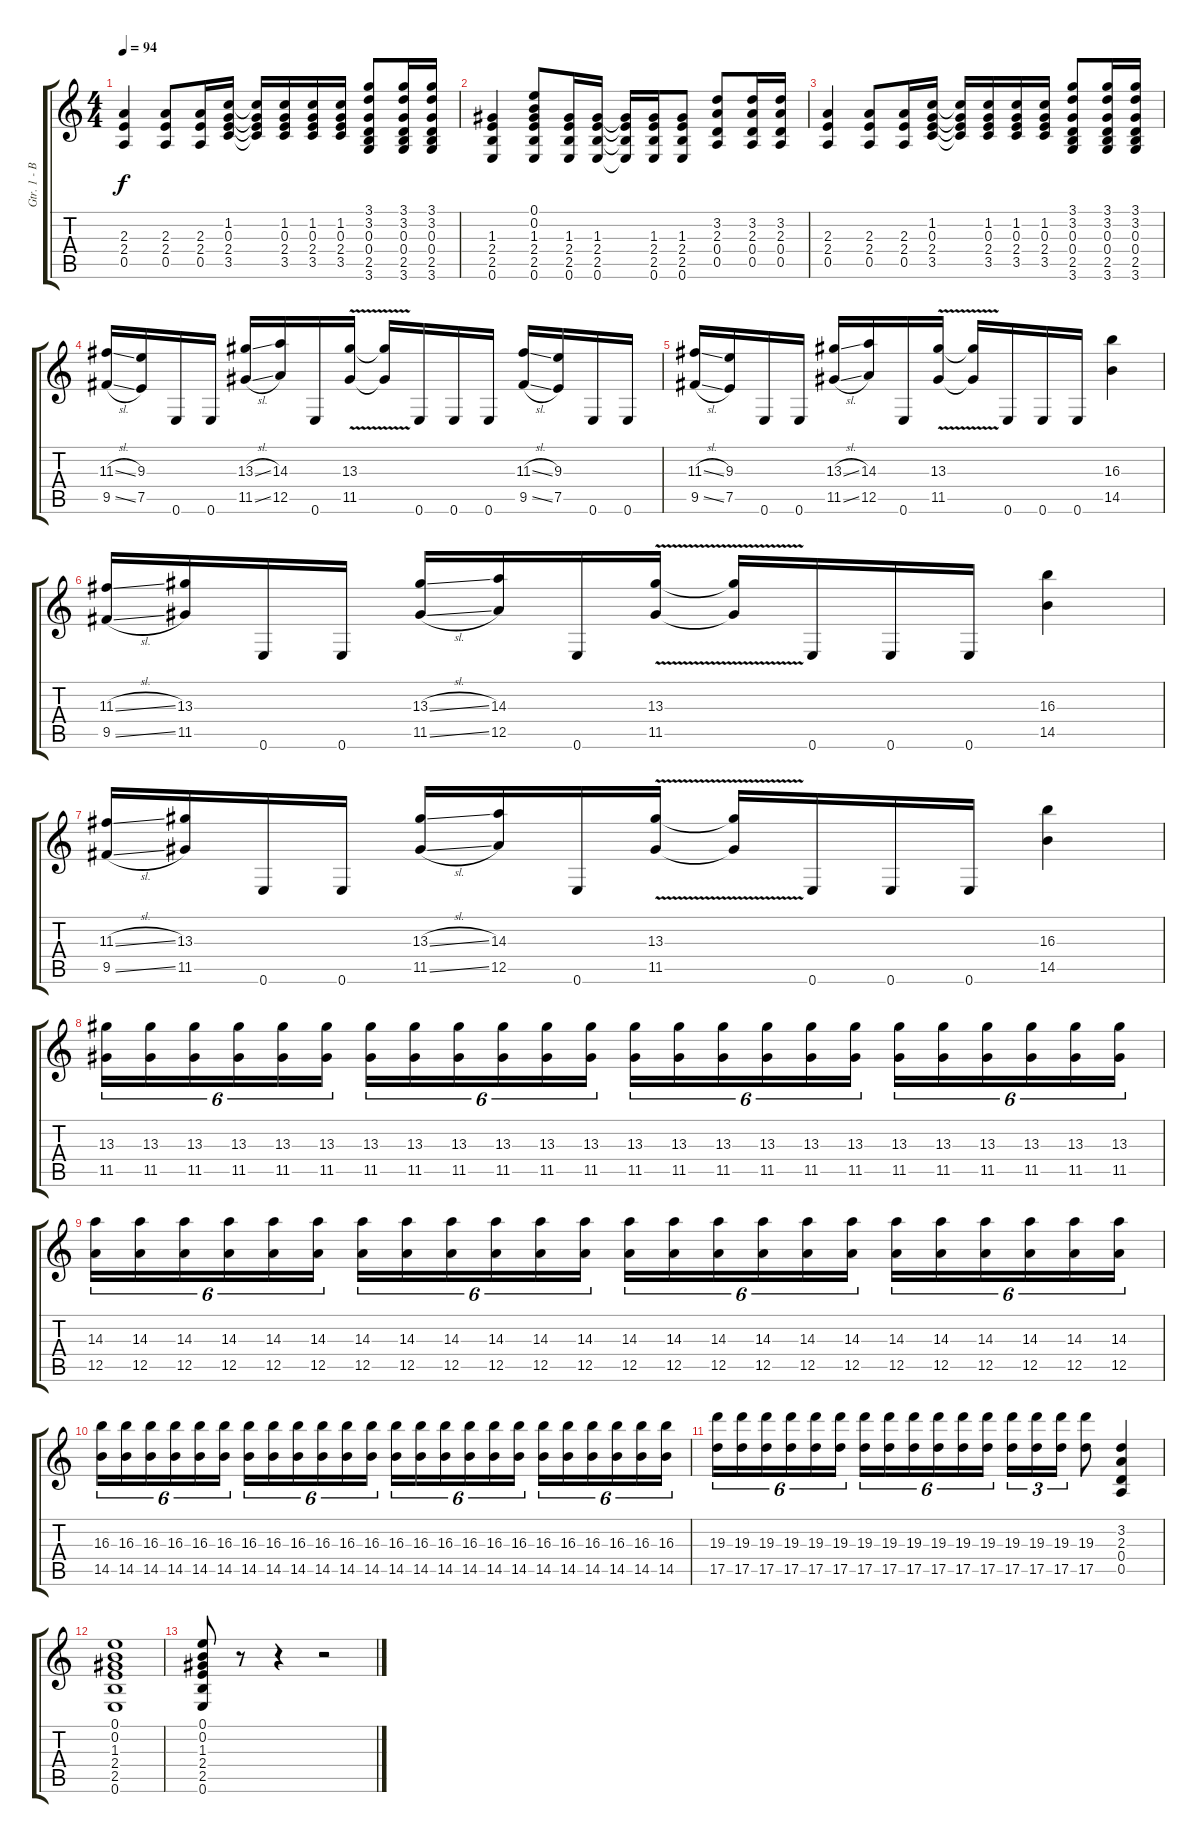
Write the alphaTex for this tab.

\track ("Gtr. 1 - Billy" "Gtr. 1 - B") {instrument overdrivenguitar}
\staff {score tabs}
\tuning (E4 B3 G3 D3 A2 E2) {hide}
\ts (4 4)
\tempo 94
\clef g2
\ks c
(2.3 2.4 0.5).4{dy f} (2.3 2.4 0.5).8 (2.3 2.4 0.5).16 (1.2 0.3 2.4 3.5).16 (1.2{t} 0.3{t} 2.4{t} 3.5{t}).16 (1.2 0.3 2.4 3.5).16 (1.2 0.3 2.4 3.5).16 (1.2 0.3 2.4 3.5).16 (3.1 3.2 0.3 0.4 2.5 3.6).8 (3.1 3.2 0.3 0.4 2.5 3.6).16 (3.1 3.2 0.3 0.4 2.5 3.6).16 |
(1.3 2.4 2.5 0.6).4 (0.1 0.2 1.3 2.4 2.5 0.6).8 (1.3 2.4 2.5 0.6).16 (1.3 2.4 2.5 0.6).16 (1.3{t} 2.4{t} 2.5{t} 0.6{t}).16 (1.3 2.4 2.5 0.6).16 (1.3 2.4 2.5 0.6).8 (3.2 2.3 0.4 0.5).8 (3.2 2.3 0.4 0.5).16 (3.2 2.3 0.4 0.5).16 |
(2.3 2.4 0.5).4 (2.3 2.4 0.5).8 (2.3 2.4 0.5).16 (1.2 0.3 2.4 3.5).16 (1.2{t} 0.3{t} 2.4{t} 3.5{t}).16 (1.2 0.3 2.4 3.5).16 (1.2 0.3 2.4 3.5).16 (1.2 0.3 2.4 3.5).16 (3.1 3.2 0.3 0.4 2.5 3.6).8 (3.1 3.2 0.3 0.4 2.5 3.6).16 (3.1 3.2 0.3 0.4 2.5 3.6).16 |
(11.3{sl} 9.5{sl}).16 (9.3 7.5).16 0.6.16 0.6.16 (13.3{sl} 11.5{sl}).16 (14.3 12.5).16 0.6.16 (13.3{v} 11.5{v}).16 (13.3{t} 11.5{t}).16 0.6.16 0.6.16 0.6.16 (11.3{sl} 9.5{sl}).16 (9.3 7.5).16 0.6.16 0.6.16 |
(11.3{sl} 9.5{sl}).16 (9.3 7.5).16 0.6.16 0.6.16 (13.3{sl} 11.5{sl}).16 (14.3 12.5).16 0.6.16 (13.3{v} 11.5{v}).16 (13.3{t} 11.5{t}).16 0.6.16 0.6.16 0.6.16 (16.3 14.5).4 |
(11.3{sl} 9.5{sl}).16 (13.3 11.5).16 0.6.16 0.6.16 (13.3{sl} 11.5{sl}).16 (14.3 12.5).16 0.6.16 (13.3{v} 11.5{v}).16 (13.3{t} 11.5{t}).16 0.6.16 0.6.16 0.6.16 (16.3 14.5).4 |
(11.3{sl} 9.5{sl}).16 (13.3 11.5).16 0.6.16 0.6.16 (13.3{sl} 11.5{sl}).16 (14.3 12.5).16 0.6.16 (13.3{v} 11.5{v}).16 (13.3{t} 11.5{t}).16 0.6.16 0.6.16 0.6.16 (16.3 14.5).4 |
(13.3 11.5).16{tu (6 4)} (13.3 11.5).16{tu (6 4)} (13.3 11.5).16{tu (6 4)} (13.3 11.5).16{tu (6 4)} (13.3 11.5).16{tu (6 4)} (13.3 11.5).16{tu (6 4)} (13.3 11.5).16{tu (6 4)} (13.3 11.5).16{tu (6 4)} (13.3 11.5).16{tu (6 4)} (13.3 11.5).16{tu (6 4)} (13.3 11.5).16{tu (6 4)} (13.3 11.5).16{tu (6 4)} (13.3 11.5).16{tu (6 4)} (13.3 11.5).16{tu (6 4)} (13.3 11.5).16{tu (6 4)} (13.3 11.5).16{tu (6 4)} (13.3 11.5).16{tu (6 4)} (13.3 11.5).16{tu (6 4)} (13.3 11.5).16{tu (6 4)} (13.3 11.5).16{tu (6 4)} (13.3 11.5).16{tu (6 4)} (13.3 11.5).16{tu (6 4)} (13.3 11.5).16{tu (6 4)} (13.3 11.5).16{tu (6 4)} |
(14.3 12.5).16{tu (6 4)} (14.3 12.5).16{tu (6 4)} (14.3 12.5).16{tu (6 4)} (14.3 12.5).16{tu (6 4)} (14.3 12.5).16{tu (6 4)} (14.3 12.5).16{tu (6 4)} (14.3 12.5).16{tu (6 4)} (14.3 12.5).16{tu (6 4)} (14.3 12.5).16{tu (6 4)} (14.3 12.5).16{tu (6 4)} (14.3 12.5).16{tu (6 4)} (14.3 12.5).16{tu (6 4)} (14.3 12.5).16{tu (6 4)} (14.3 12.5).16{tu (6 4)} (14.3 12.5).16{tu (6 4)} (14.3 12.5).16{tu (6 4)} (14.3 12.5).16{tu (6 4)} (14.3 12.5).16{tu (6 4)} (14.3 12.5).16{tu (6 4)} (14.3 12.5).16{tu (6 4)} (14.3 12.5).16{tu (6 4)} (14.3 12.5).16{tu (6 4)} (14.3 12.5).16{tu (6 4)} (14.3 12.5).16{tu (6 4)} |
(16.3 14.5).16{tu (6 4)} (16.3 14.5).16{tu (6 4)} (16.3 14.5).16{tu (6 4)} (16.3 14.5).16{tu (6 4)} (16.3 14.5).16{tu (6 4)} (16.3 14.5).16{tu (6 4)} (16.3 14.5).16{tu (6 4)} (16.3 14.5).16{tu (6 4)} (16.3 14.5).16{tu (6 4)} (16.3 14.5).16{tu (6 4)} (16.3 14.5).16{tu (6 4)} (16.3 14.5).16{tu (6 4)} (16.3 14.5).16{tu (6 4)} (16.3 14.5).16{tu (6 4)} (16.3 14.5).16{tu (6 4)} (16.3 14.5).16{tu (6 4)} (16.3 14.5).16{tu (6 4)} (16.3 14.5).16{tu (6 4)} (16.3 14.5).16{tu (6 4)} (16.3 14.5).16{tu (6 4)} (16.3 14.5).16{tu (6 4)} (16.3 14.5).16{tu (6 4)} (16.3 14.5).16{tu (6 4)} (16.3 14.5).16{tu (6 4)} |
(19.3 17.5).16{tu (6 4)} (19.3 17.5).16{tu (6 4)} (19.3 17.5).16{tu (6 4)} (19.3 17.5).16{tu (6 4)} (19.3 17.5).16{tu (6 4)} (19.3 17.5).16{tu (6 4)} (19.3 17.5).16{tu (6 4)} (19.3 17.5).16{tu (6 4)} (19.3 17.5).16{tu (6 4)} (19.3 17.5).16{tu (6 4)} (19.3 17.5).16{tu (6 4)} (19.3 17.5).16{tu (6 4)} (19.3 17.5).16{tu (3 2)} (19.3 17.5).16{tu (3 2)} (19.3 17.5).16{tu (3 2)} (19.3 17.5).8 (3.2 2.3 0.4 0.5).4 |
(0.1 0.2 1.3 2.4 2.5 0.6).1 |
(0.1 0.2 1.3 2.4 2.5 0.6).8 r.8 r.4 r.2
